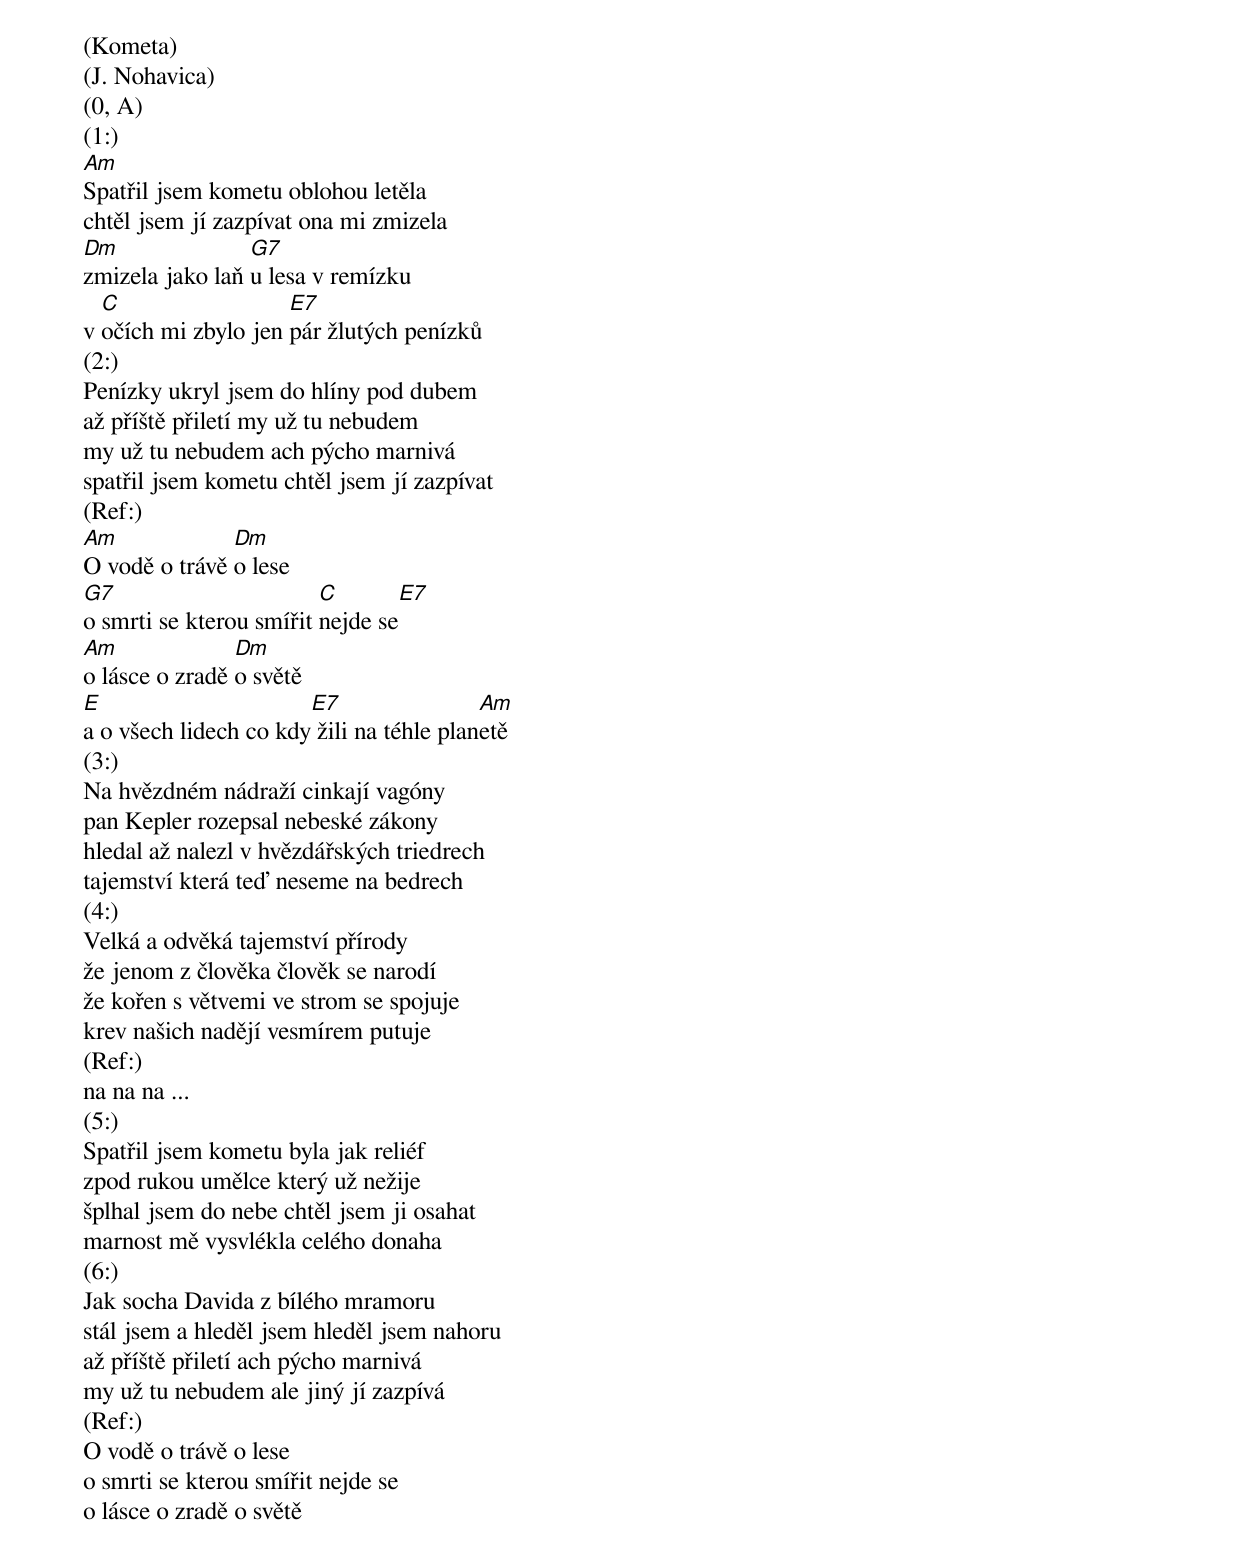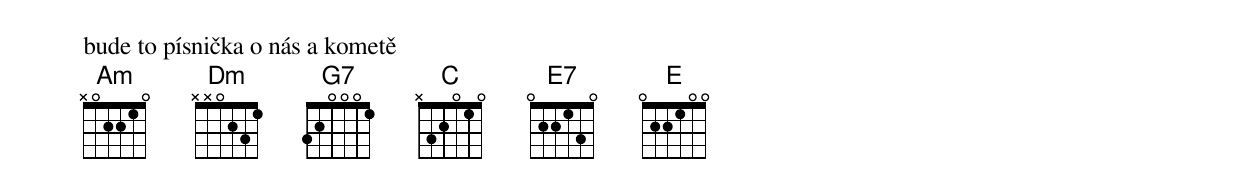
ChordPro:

(Kometa)
(J. Nohavica)
(0, A)
(1:)
[Am]Spatřil jsem kometu oblohou letěla
chtěl jsem jí zazpívat ona mi zmizela
[Dm]zmizela jako laň [G7]u lesa v remízku
v [C]očích mi zbylo jen [E7]pár žlutých penízků
(2:)
Penízky ukryl jsem do hlíny pod dubem
až příště přiletí my už tu nebudem
my už tu nebudem ach pýcho marnivá
spatřil jsem kometu chtěl jsem jí zazpívat
(Ref:)
[Am]O vodě o trávě [Dm]o lese
[G7]o smrti se kterou smířit [C]nejde se[E7]
[Am]o lásce o zradě [Dm]o světě
[E]a o všech lidech co kdy[E7] žili na téhle plan[Am]etě
(3:)
Na hvězdném nádraží cinkají vagóny
pan Kepler rozepsal nebeské zákony
hledal až nalezl v hvězdářských triedrech
tajemství která teď neseme na bedrech
(4:)
Velká a odvěká tajemství přírody
že jenom z člověka člověk se narodí
že kořen s větvemi ve strom se spojuje
krev našich nadějí vesmírem putuje
(Ref:)
na na na ...
(5:)
Spatřil jsem kometu byla jak reliéf
zpod rukou umělce který už nežije
šplhal jsem do nebe chtěl jsem ji osahat
marnost mě vysvlékla celého donaha
(6:)
Jak socha Davida z bílého mramoru
stál jsem a hleděl jsem hleděl jsem nahoru
až příště přiletí ach pýcho marnivá
my už tu nebudem ale jiný jí zazpívá
(Ref:)
O vodě o trávě o lese
o smrti se kterou smířit nejde se
o lásce o zradě o světě
bude to písnička o nás a kometě
